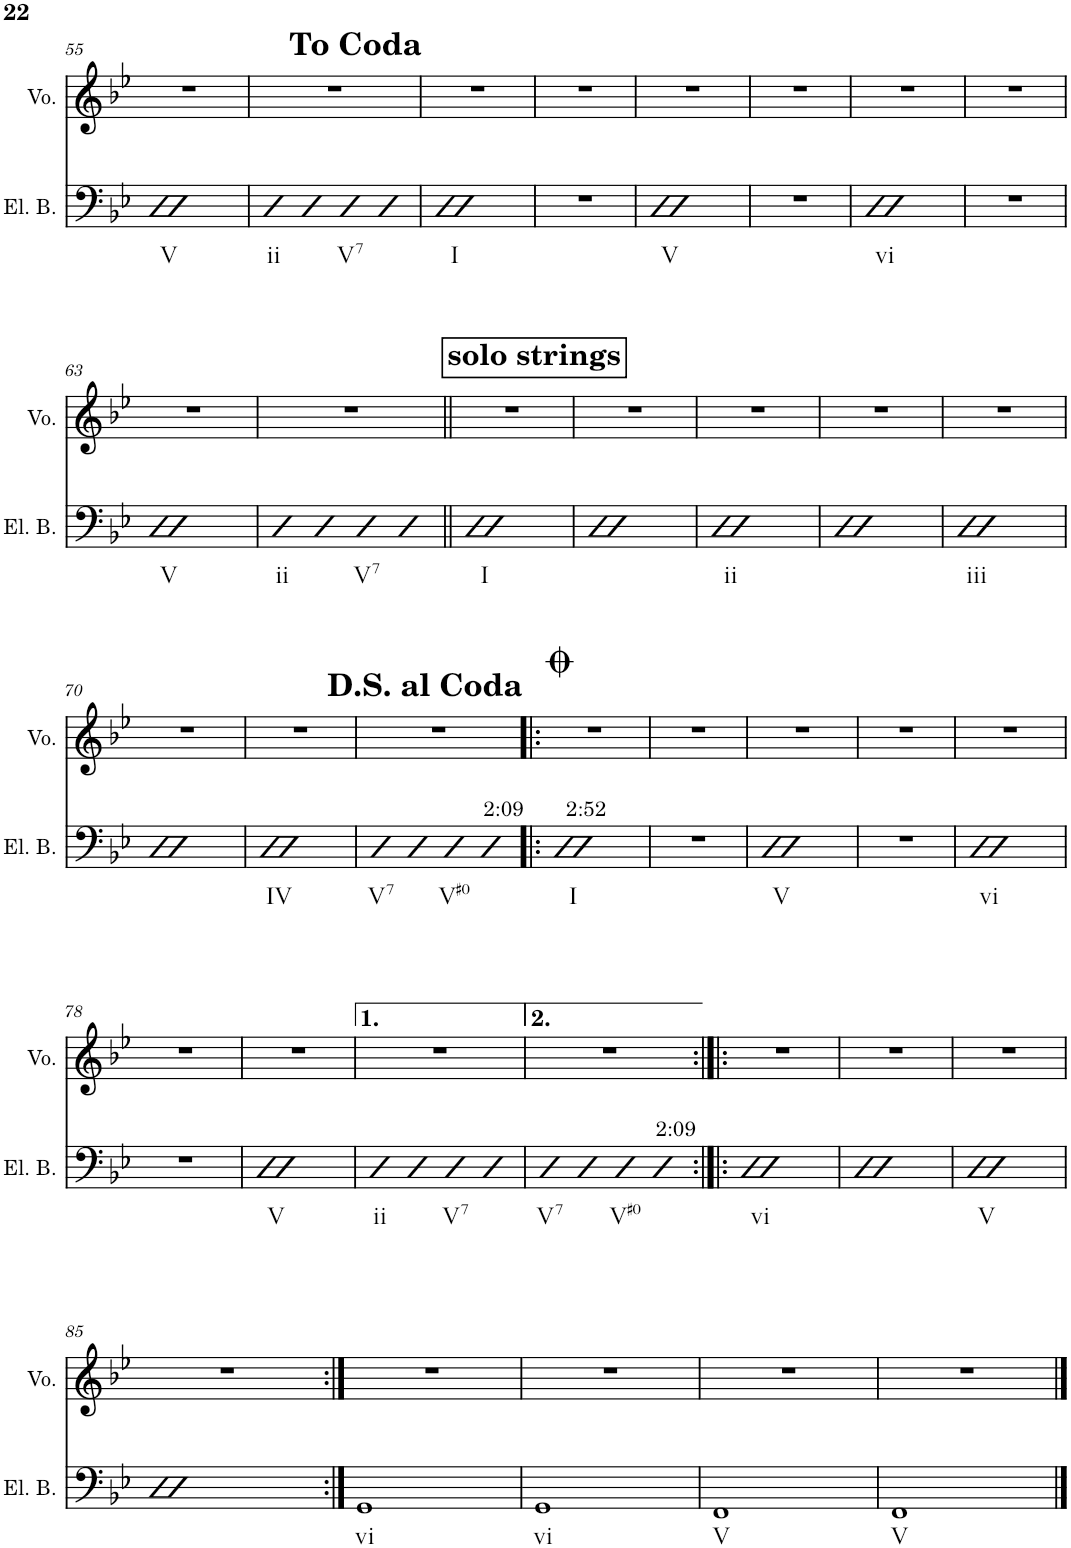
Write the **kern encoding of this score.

**kern	**kern
*part2	*part1
*staff2	*staff1
*I"Electric Bass	*I"Voice
*I'El. B.	*I'Vo.
!!LO:PB:g=z
*clefF4	*clefG2
*Trd7c12	*
*k[b-e-]	*k[b-e-]
*M4/4	*M4/4
=55	=55
1D	1r
=56	=56
4D	1r
4D	.
4D	.
4D	.
!	!LO:TX:a:t=<b><font size="15"/>To Coda</b>
=57	=57
1D	1r
=58	=58
1r	1r
=59	=59
1D	1r
=60	=60
1r	1r
=61	=61
1D	1r
=62	=62
1r	1r
!!LO:LB:g=z
=63	=63
1D	1r
=64	=64
4D	1r
4D	.
4D	.
4D	.
!!LO:REH:place=s1:a:B:cj:fs=14:t=solo strings
=65||	=65||
1D	1r
=66	=66
1D	1r
=67	=67
1D	1r
=68	=68
1D	1r
=69	=69
1D	1r
!!LO:LB:g=z
=70	=70
1D	1r
=71	=71
1D	1r
=72	=72
4D	1r
4D	.
4D	.
!LO:TX:a:t=2&colon;09	!
4D	.
!	!LO:TX:a:t=<b><font size="15"/>D.S. al Coda</b>
=73!|:	=73!|:
!LO:TX:a:t=2&colon;52	!
1D	1r
=74	=74
1r	1r
=75	=75
1D	1r
=76	=76
1r	1r
=77	=77
1D	1r
!!LO:LB:g=z
=78	=78
1r	1r
=79	=79
1D	1r
=80	=80
4D	1r
4D	.
4D	.
4D	.
=81	=81
4D	1r
4D	.
4D	.
!LO:TX:a:t=2&colon;09	!
4D	.
=82:|!|:	=82:|!|:
1D	1r
=83	=83
1D	1r
=84	=84
1D	1r
!!LO:LB:g=z
=85	=85
1D	1r
=86:|!	=86:|!
1GG	1r
=87	=87
1GG	1r
=88	=88
1FF	1r
=89	=89
1FF	1r
==	==
*-	*-
